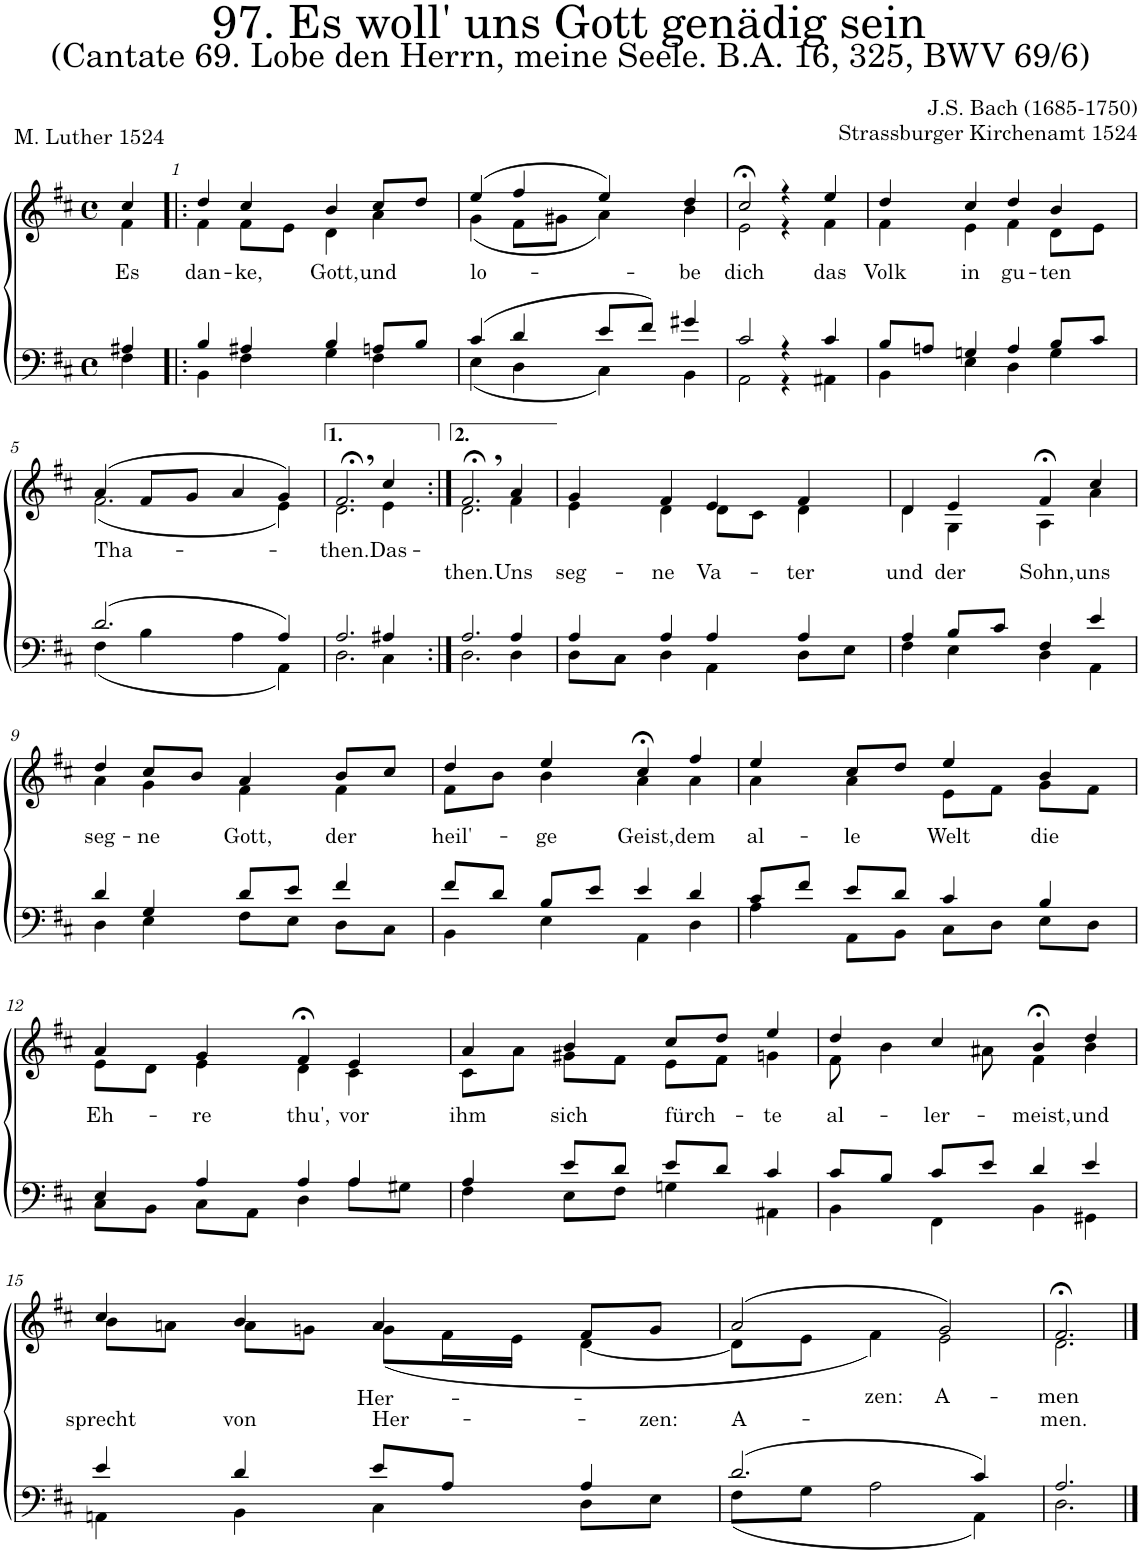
**kern	**kern	**text
*part2	*part1	*part1
*staff2	*staff1	*staff1
*I"Tenor/Bass	*I"Soprano/Alto	*
*clefF4	*clefG2	*
*k[f#c#]	*k[f#c#]	*
*M4/4	*M4/4	*
*met(c)	*met(c)	*
=	=	=
*^	*	*
!	!	!	!LO:LY:b
*	*	*^	*
4A#X/	4F#\	4cc#/	4f#\	Es
=1!|:	=1!|:	=1!|:	=1!|:	=1!|:
!	!	!	!	!LO:LY:b
4B/	4BB\	4dd/	4f#\	dan-
!	!	!	!	!LO:LY:b
4A#X/	4F#\	4cc#/	8f#\L	-ke,
.	.	.	8e\J	.
!	!	!	!	!LO:LY:b
4B/	4G\	4b/	4d\	Gott,
!	!	!	!	!LO:LY:b
8An/L	4F#\	8cc#/L	4a\	und
8B/J	.	8dd/J	.	.
=2	=2	=2	=2	=2
!	!	!	!	!LO:LY:b
(4c#/	(4E\	(4ee/	(4g\	lo-
4d/	4D\	4ff#/	8f#\L	.
.	.	.	8g#X\J	.
8e/L	4C#\)	4ee/)	4a\)	.
8f#/J)	.	.	.	.
!	!	!	!	!LO:LY:b
4g#X/	4BB\	4dd/	4b\	-be
=3	=3	=3	=3	=3
!	!	!	!	!LO:LY:b
2c#/	2AA\	2cc#;</	2e\	dich
4r	4r	4r	4r	.
!	!	!	!	!LO:LY:b
4c#/	4AA#X\	4ee/	4f#\	das
=4	=4	=4	=4	=4
!	!	!	!	!LO:LY:b
8B/L	4BB\	4dd/	4f#\	Volk
8An/J	.	.	.	.
!	!	!	!	!LO:LY:b
4Gn/	4E\	4cc#/	4e\	in
!	!	!	!	!LO:LY:b
4A/	4D\	4dd/	4f#\	gu-
!	!	!	!	!LO:LY:b
8B/L	4G\	4b/	8d\L	-ten
8c#/J	.	.	8e\J	.
!!LO:LB:g=z	!!
=5	=5	=5	=5	=5
!	!	!	!	!LO:LY:b
(2.d/	(4F#\	(4a/	(2.f#\	Tha-
.	4B\	8f#/L	.	.
.	.	8g/J	.	.
.	4A\	4a/	.	.
4A/)	4AA\)	4g/)	4e\)	.
=6	=6	=6	=6	=6
!	!	!	!	!LO:LY:b
2.A/	2.D\	2.f#;<,/	2.d\	-then.
!	!	!	!	!LO:LY:b
4A#X/	4C#\	4cc#/	4e\	Das-
=6X1:|!	=6X1:|!	=6X1:|!	=6X1:|!	=6X1:|!
!	!	!	!	!LO:LY:b
2.A/	2.D\	2.f#;<,/	2.d\	then.
!	!	!	!	!LO:LY:b
4A/	4D\	4a/	4f#\	Uns
=7	=7	=7	=7	=7
!	!	!	!	!LO:LY:b
4A/	8D\L	4g/	4e\	seg-
.	8C#\J	.	.	.
!	!	!	!	!LO:LY:b
4A/	4D\	4f#/	4d\	-ne
!	!	!	!	!LO:LY:b
4A/	4AA\	4e/	8d\L	Va-
.	.	.	8c#\J	.
!	!	!	!	!LO:LY:b
4A/	8D\L	4f#/	4d\	-ter
.	8E\J	.	.	.
=8	=8	=8	=8	=8
!	!	!	!	!LO:LY:b
4A/	4F#\	4d/	4d\	und
!	!	!	!	!LO:LY:b
8B/L	4E\	4e/	4G\	der
8c#/J	.	.	.	.
!	!	!	!	!LO:LY:b
4F#/	4D\	4f#;</	4A\	Sohn,
!	!	!	!	!LO:LY:b
4e/	4AA\	4cc#/	4a\	uns
!!LO:LB:g=z	!!
=9	=9	=9	=9	=9
!	!	!	!	!LO:LY:b
4d/	4D\	4dd/	4a\	seg-
!	!	!	!	!LO:LY:b
4G/	4E\	8cc#/L	4g\	-ne
.	.	8b/J	.	.
!	!	!	!	!LO:LY:b
8d/L	8F#\L	4a/	4f#\	Gott,
8e/J	8E\J	.	.	.
!	!	!	!	!LO:LY:b
4f#/	8D\L	8b/L	4f#\	der
.	8C#\J	8cc#/J	.	.
=10	=10	=10	=10	=10
!	!	!	!	!LO:LY:b
8f#/L	4BB\	4dd/	8f#\L	heil'-
8d/J	.	.	8b\J	.
!	!	!	!	!LO:LY:b
8B/L	4E\	4ee/	4b\	-ge
8e/J	.	.	.	.
!	!	!	!	!LO:LY:b
4e/	4AA\	4cc#;</	4a\	Geist,
!	!	!	!	!LO:LY:b
4d/	4D\	4ff#/	4a\	dem
=11	=11	=11	=11	=11
!	!	!	!	!LO:LY:b
8c#/L	4A\	4ee/	4a\	al-
8f#/J	.	.	.	.
!	!	!	!	!LO:LY:b
8e/L	8AA\L	8cc#/L	4a\	-le
8d/J	8BB\J	8dd/J	.	.
!	!	!	!	!LO:LY:b
4c#/	8C#\L	4ee/	8e\L	Welt
.	8D\J	.	8f#\J	.
!	!	!	!	!LO:LY:b
4B/	8E\L	4b/	8g\L	die
.	8D\J	.	8f#\J	.
!!LO:LB:g=z	!!
=12	=12	=12	=12	=12
!	!	!	!	!LO:LY:b
4E/	8C#\L	4a/	8e\L	Eh-
.	8BB\J	.	8d\J	.
!	!	!	!	!LO:LY:b
4A/	8C#\L	4g/	4e\	-re
.	8AA\J	.	.	.
!	!	!	!	!LO:LY:b
4A/	4D\	4f#;<,/	4d\	thu',
!	!	!	!	!LO:LY:b
4A/	8A\L	4e/	4c#\	vor
.	8G#X\J	.	.	.
=13	=13	=13	=13	=13
!	!	!	!	!LO:LY:b
4A/	4F#\	4a/	8c#\L	ihm
.	.	.	8a\J	.
!	!	!	!	!LO:LY:b
8e/L	8E\L	4b/	8g#X\L	sich
8d/J	8F#\J	.	8f#\J	.
!	!	!	!	!LO:LY:b
8e/L	4Gn\	8cc#/L	8e\L	fürch-
8d/J	.	8dd/J	8f#\J	.
!	!	!	!	!LO:LY:b
4c#/	4AA#X\	4ee/	4gn\	te
=14	=14	=14	=14	=14
!	!	!	!	!LO:LY:b
8c#/L	4BB\	4dd/	8f#\	al-
8B/J	.	.	4b\	.
!	!	!	!	!LO:LY:b
8c#/L	4FF#\	4cc#/	.	-ler-
8e/J	.	.	8a#X\	.
!	!	!	!	!LO:LY:b
4d/	4BB\	4b;<,/	4f#\	-meist,
!	!	!	!	!LO:LY:b
4e/	4GG#X\	4dd/	4b\	und
!!LO:LB:g=z	!!
=15	=15	=15	=15	=15
!	!	!	!	!LO:LY:b
4e/	4AAn\	4cc#/	8b\L	sprecht
.	.	.	8an\J	.
!	!	!	!	!LO:LY:b
4d/	4BB\	4b/	8a\L	von
.	.	.	8gn\J	.
!	!	!	!	!LO:LY:b
!	!	!	!	!LO:LY:b
8e/L	4C#\	4a/	(8g\L	Her-
8A/J	.	.	16f#\L	.
.	.	.	16e\JJ	.
4A/	8D\L	8f#/L	[4d\	.
!	!	!	!	!LO:LY:b
.	8E\J	8g/J	.	zen:
=16	=16	=16	=16	=16
!	!	!	!	!LO:LY:b
(2.d/	(8F#\L	(2a/	8d\L]	A-
.	8G\J	.	8e\J	.
!	!	!	!	!LO:LY:b
.	2A\	.	4f#\)	-zen:
!	!	!	!	!LO:LY:b
.	.	2g/)	2e\	A-
4c#/)	4AA\)	.	.	.
=17	=17	=17	=17	=17
!	!	!	!	!LO:LY:b
!	!	!	!	!LO:LY:b
2.A/	2.D\	2.f#;</	2.d\	-men
*v	*v	*	*	*
*	*v	*v	*
==	==	==
*-	*-	*-
